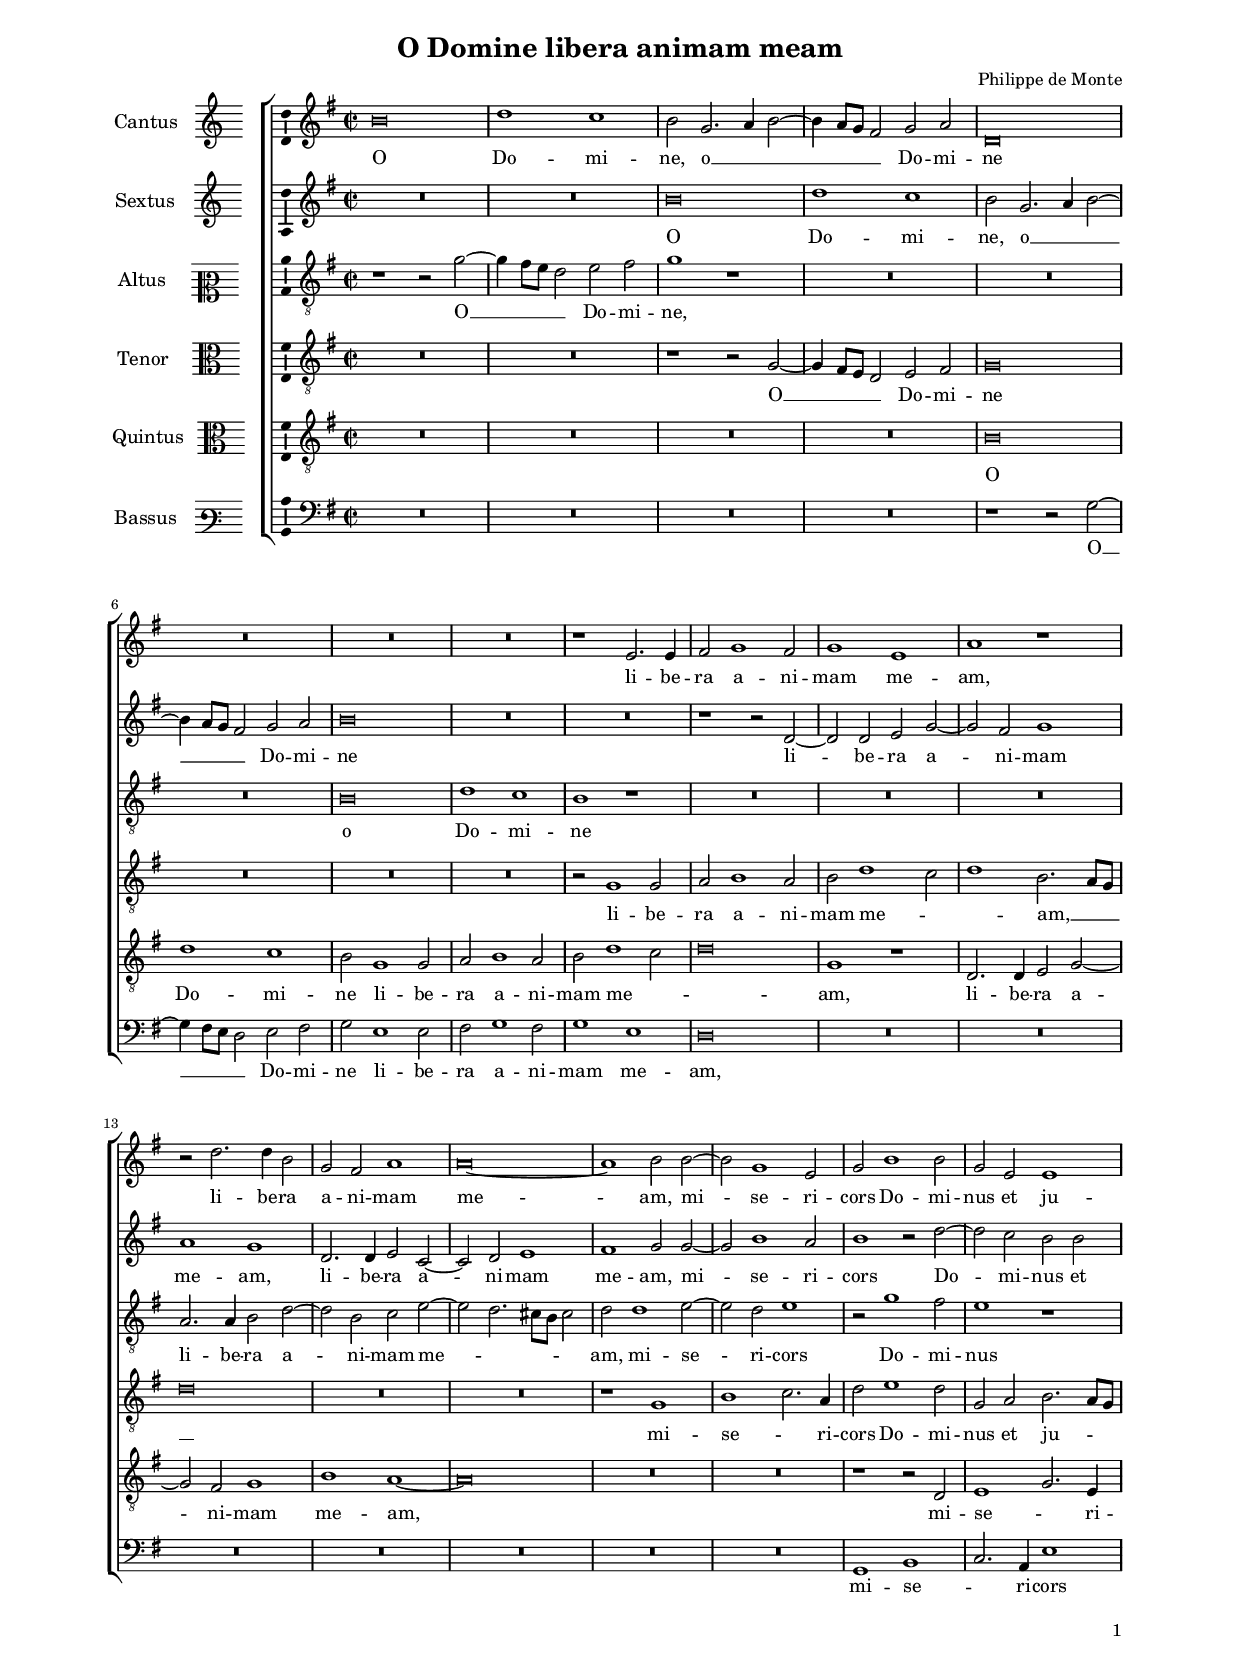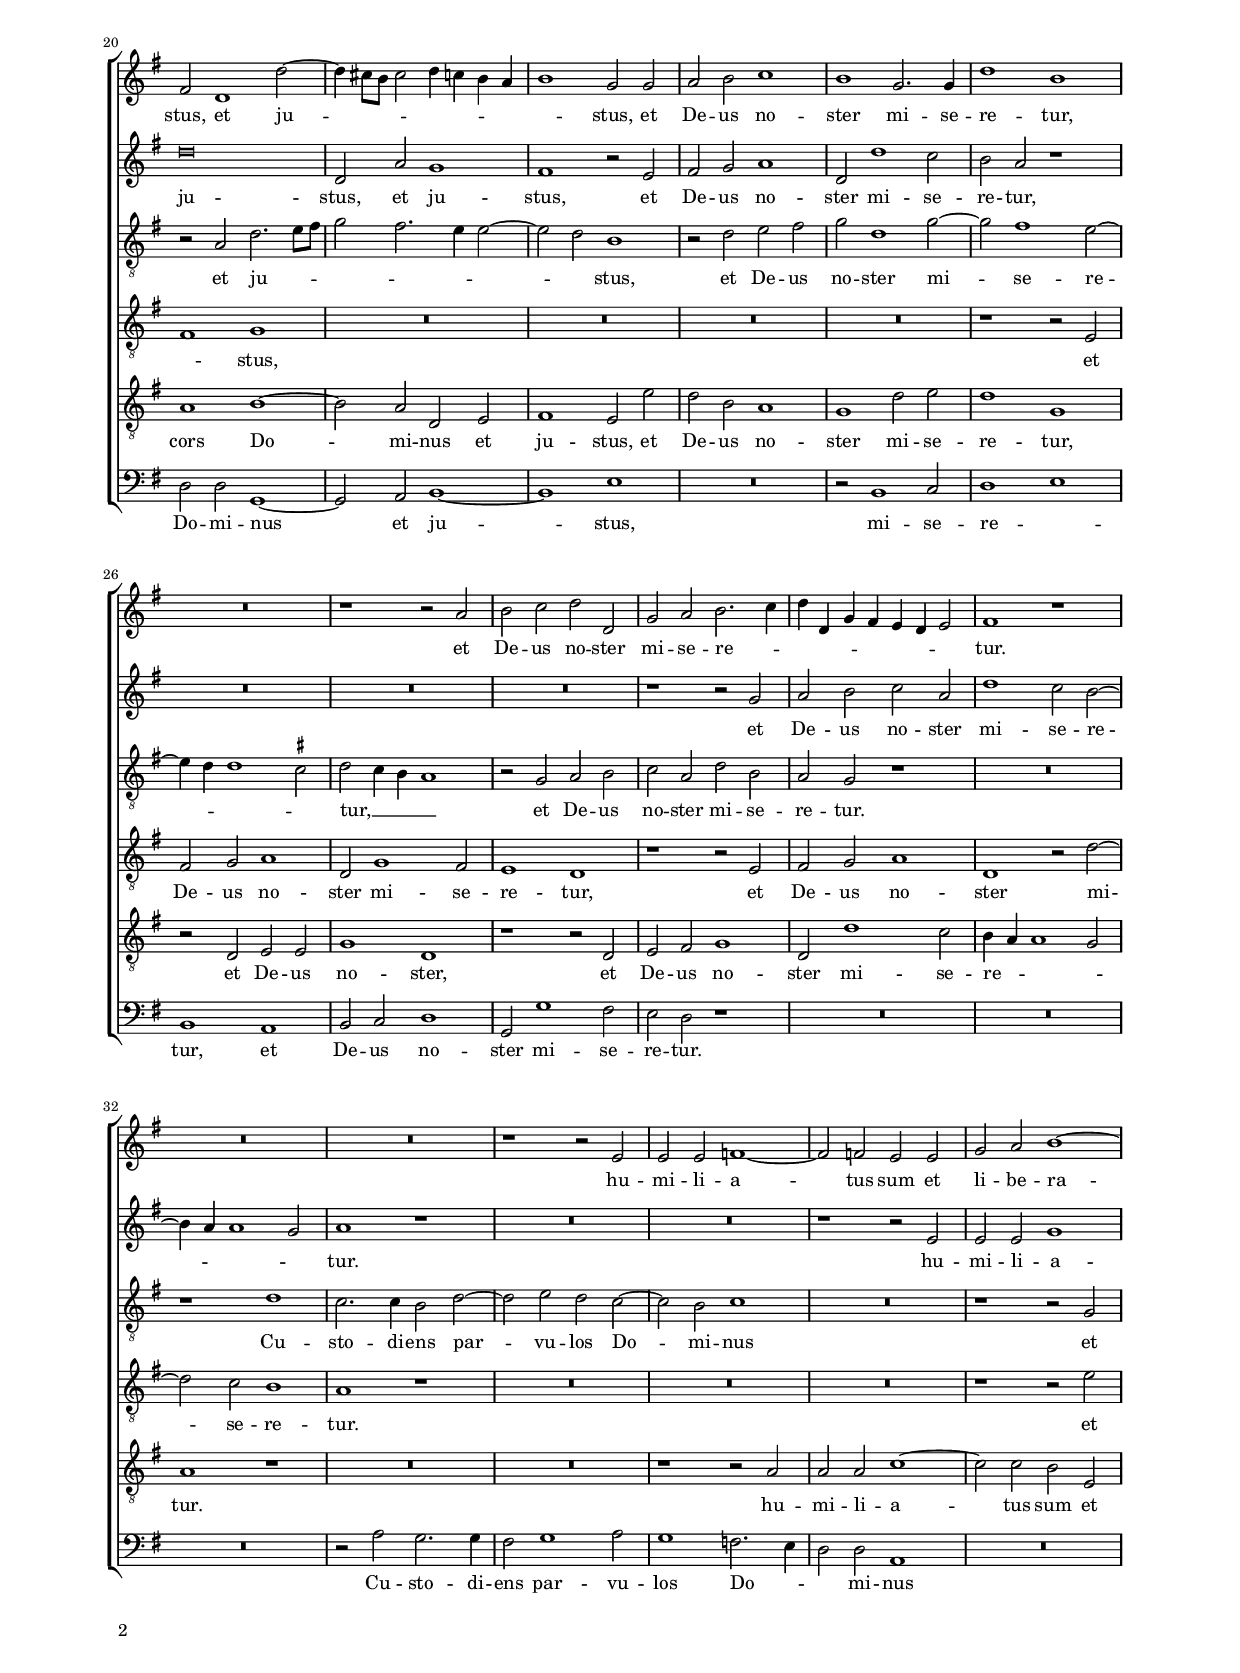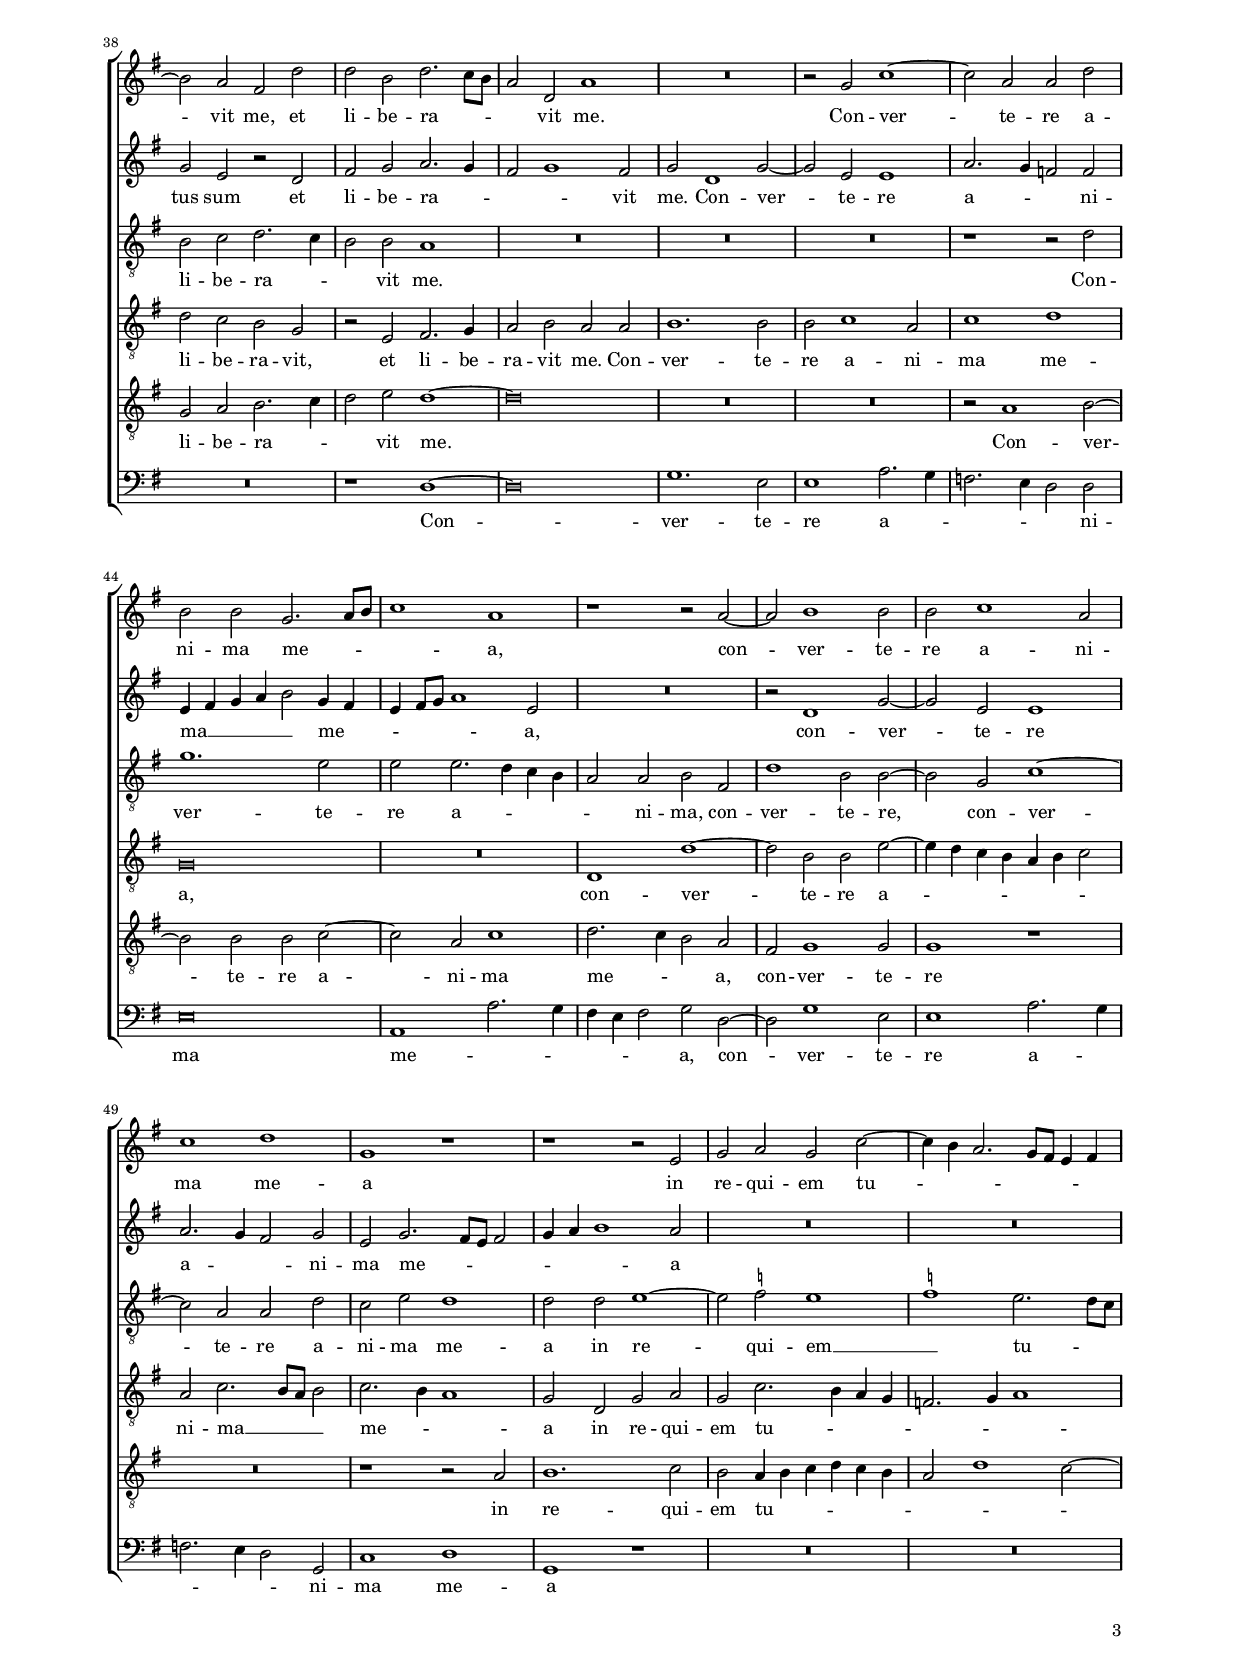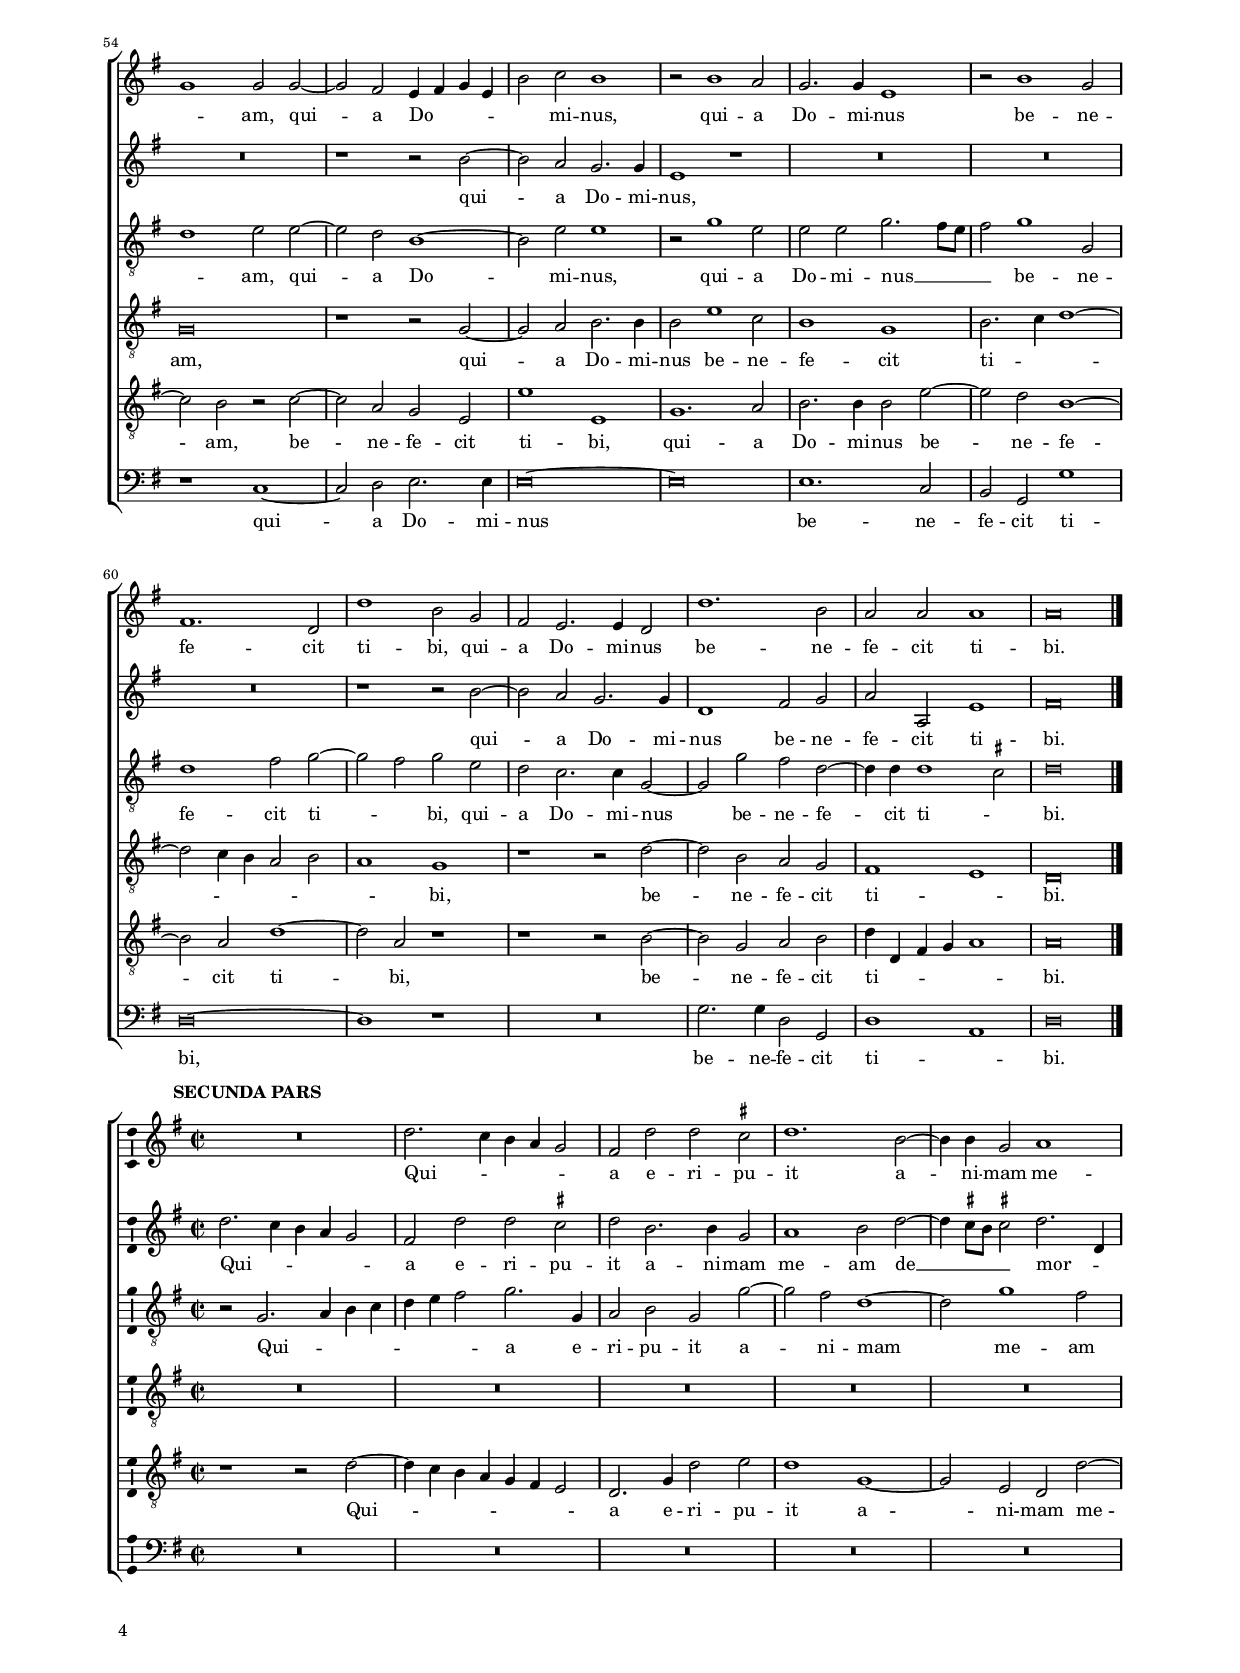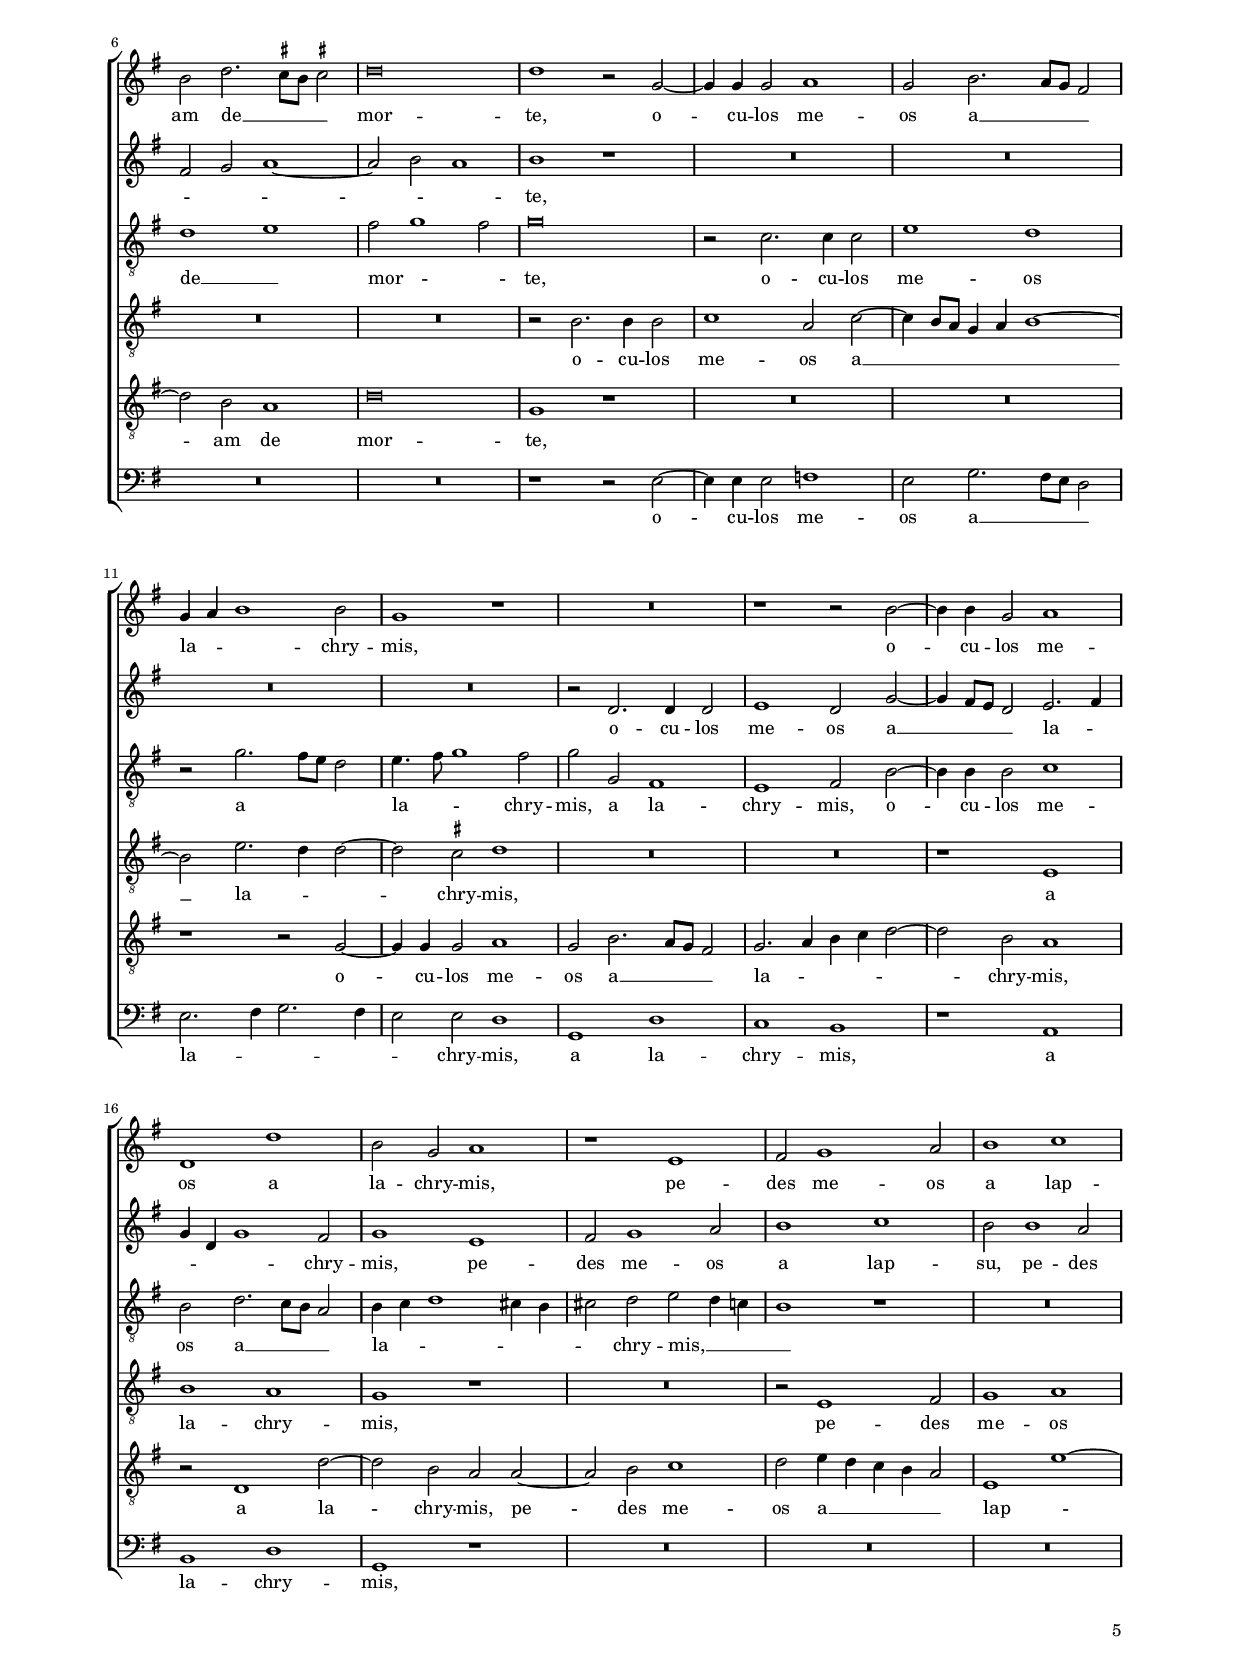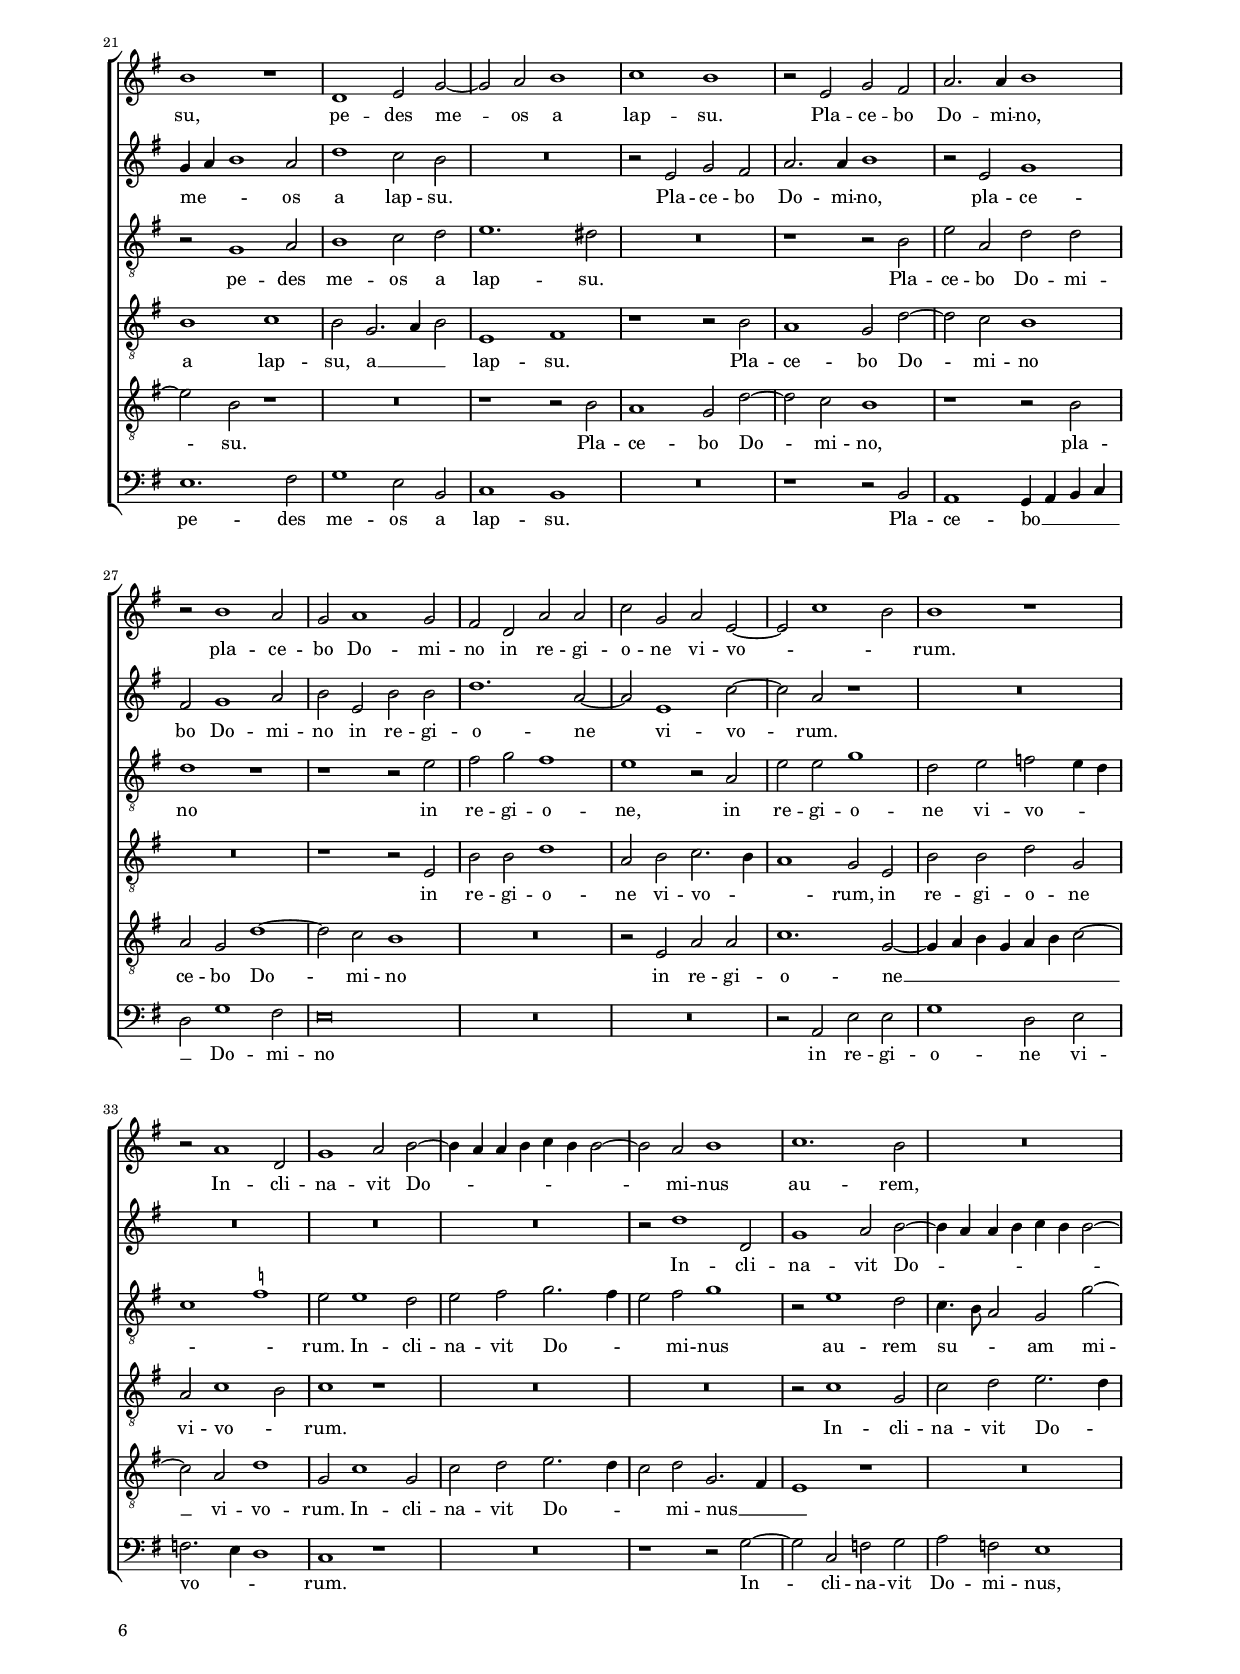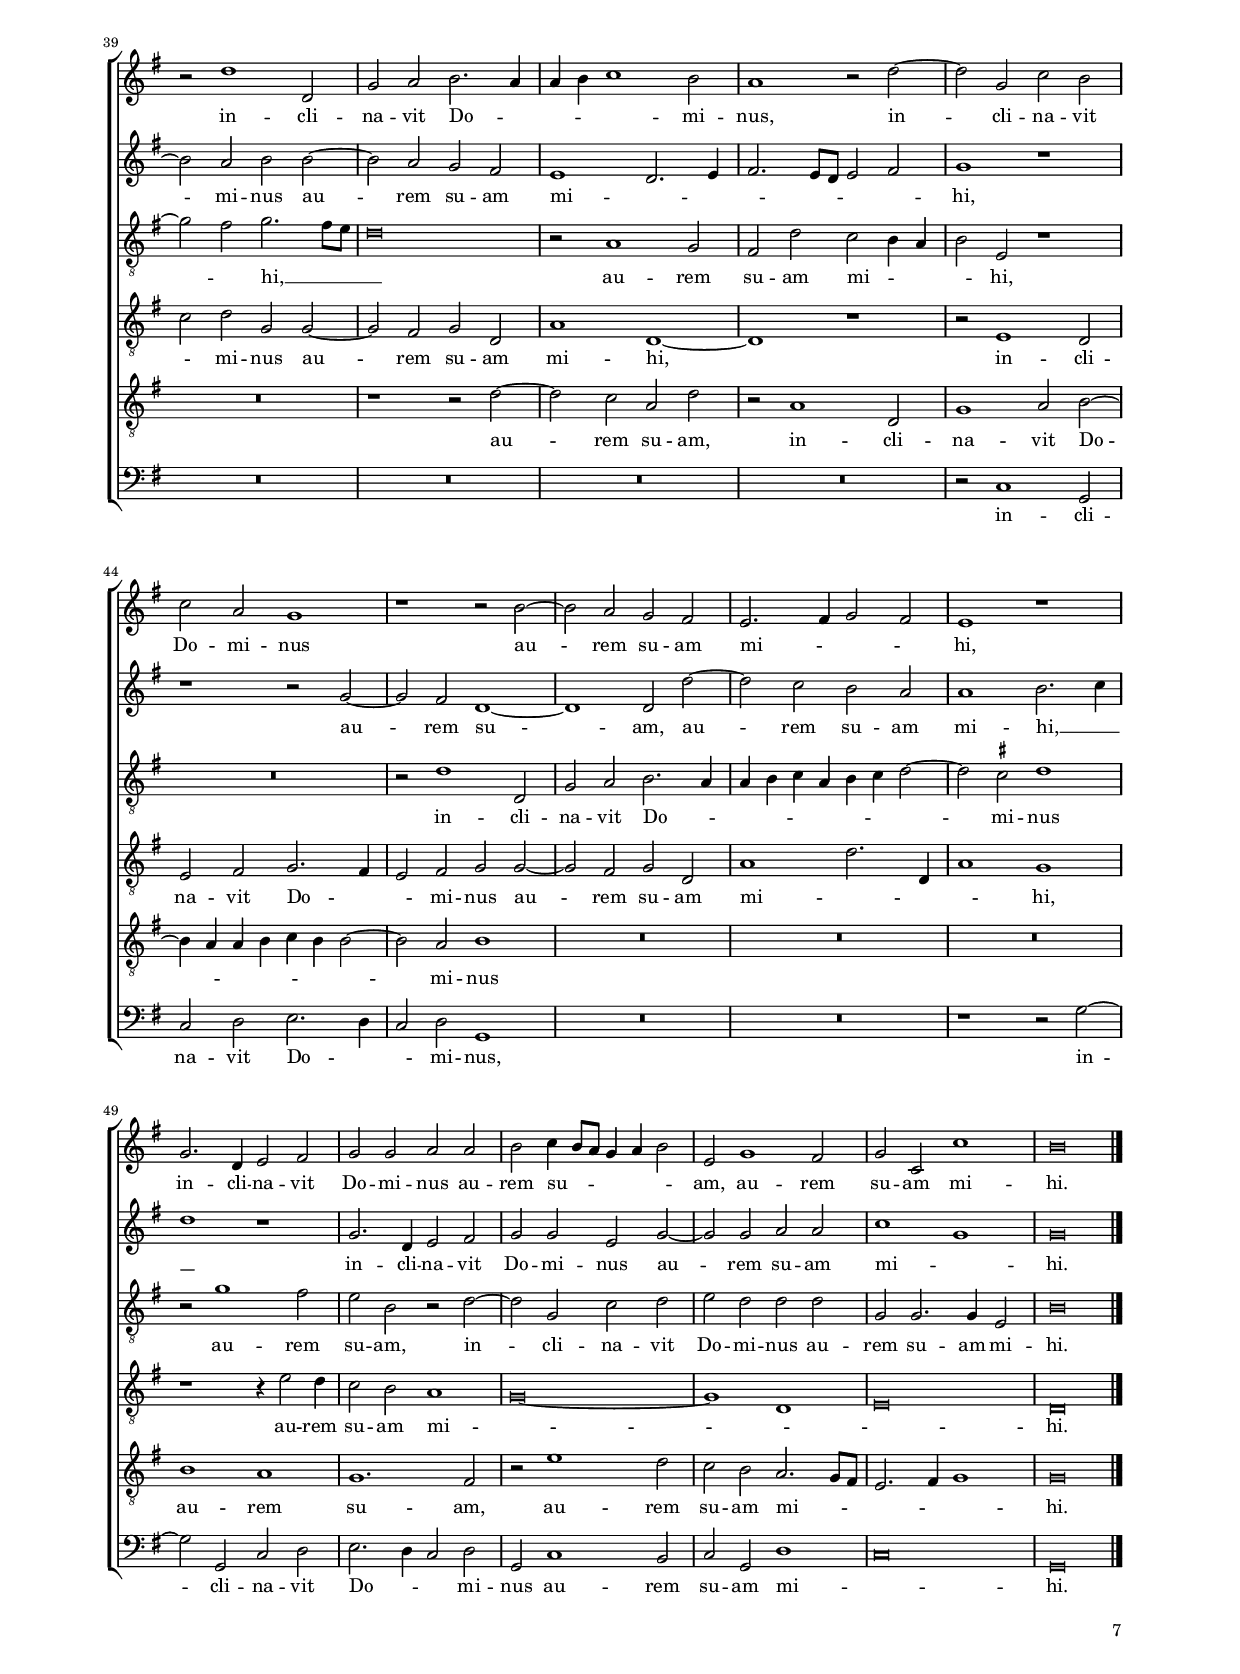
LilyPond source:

\header
{
  title="O Domine libera animam meam"
  composer="Philippe de Monte"
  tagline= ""
}

\version "2.24.0"
\language deutsch
#(set-global-staff-size 15)
% #(set-default-paper-size "letter")
#(ly:set-option 'point-and-click #f)


	ficta = { \once \set suggestAccidentals = ##t }
	
	forget = #(define-music-function (music) (ly:music?) #{
		\accidentalStyle forget
		$music
		\accidentalStyle default
		#})

 

\paper
	{
	top-margin = 1.5 \cm
	bottom-margin = 1 \cm
	left-margin = 2\cm
	right-margin = 2\cm
	ragged-bottom = ##f
	ragged-last-bottom = ##t
	print-page-number = ##f
	score-system-spacing = #'((basic-distance . 17) (minimum-distance . 14) (padding . 5) (strechability . 250))
	system-system-spacing = #'((basic-distance . 17) (minimum-distance . 14) (padding . 5) (strechability . 250))
	oddFooterMarkup=\markup   \fill-line { "" \fromproperty #'page:page-number-string }
	evenFooterMarkup=\markup  \fill-line { \fromproperty #'page:page-number-string "" }
	last-bottom-spacing = #'((basic-distance . 12) (minimum-distance . 7) (padding . 4))
	systems-per-page = 3
%	page-count = 6
%	min-systems-per-page = 3
	}

global = {
	\key c \major
	\time 2/2 \set Score.measureLength = #(ly:make-moment 2/1)
	\set Score.tempoHideNote = ##t
	\tempo 2 = 90
	\skip 1*2*65 \bar "|."
	}


incipitcantus = \markup { \score {
	{
	\set Staff.instrumentName = \markup { \fontsize #1 "Cantus" }
	\key c \major
	\clef violin
	s4 \bar ""
	}
	\layout  {
	raggedright = ##t
	indent = 1.6 \cm
	line-width = 2.4 \cm
	\context { \Staff \remove Time_signature_engraver }
	\override Staff.Clef.Y-extent = #'(0 . 0)
	}} \hspace #1 }


incipitsextus = \markup { \score {
	{
	\set Staff.instrumentName = \markup { \fontsize #1 "Sextus" }
	\key c \major
	\clef violin
	s4 \bar ""
	}
	\layout  {
	raggedright = ##t
	indent = 1.6 \cm
	line-width = 2.4 \cm
	\context { \Staff \remove Time_signature_engraver }
	\override Staff.Clef.Y-extent = #'(0 . 0)
	}} \hspace #1 }
	  
	  
incipitaltus = \markup { \score {
	{
	\set Staff.instrumentName = \markup { \fontsize #1 "Altus" }
	\key c \major
	\clef mezzosoprano
	s4 \bar ""
	}
	\layout  {
	raggedright = ##t
	indent = 1.6 \cm
	line-width = 2.4 \cm
	\context { \Staff \remove Time_signature_engraver }
	\override Staff.Clef.Y-extent = #'(0 . 0)
	}} \hspace #1 }


incipittenor = \markup { \score {
	{
	\set Staff.instrumentName = \markup { \fontsize #1 "Tenor" }
	\key c \major
	\clef alto
	s4 \bar ""
	}
	\layout  {
	raggedright = ##t
	indent = 1.6 \cm
	line-width = 2.4 \cm
	\context { \Staff \remove Time_signature_engraver }
	\override Staff.Clef.Y-extent = #'(0 . 0)
	}} \hspace #1 }
	  
	  
incipitquintus = \markup { \score {
	{
	\set Staff.instrumentName = \markup { \fontsize #1 "Quintus" }
	\key c \major
	\clef alto
	s4 \bar ""
	}
	\layout  {
	raggedright = ##t
	indent = 1.6 \cm
	line-width = 2.4 \cm
	\context { \Staff \remove Time_signature_engraver }
	\override Staff.Clef.Y-extent = #'(0 . 0)
	}} \hspace #1 }
	  
	  
incipitbassus = \markup { \score {
	{
	\set Staff.instrumentName = \markup { \fontsize #1 "Bassus" }
	\key c \major
	\clef varbaritone
	s4 \bar ""
	}
	\layout  {
	raggedright = ##t
	indent = 1.6 \cm
	line-width = 2.4 \cm
	\context { \Staff \remove Time_signature_engraver }
	\override Staff.Clef.Y-extent = #'(0 . 0)
	}} \hspace #1 }


cantus =  \relative c''
	{
	e\breve
	g1 f
	e2 c2. d4 e2~
	e4 d8 c h2 c d
%5
	g,\breve |
	R\breve
	R\breve
	R\breve
	r1 a2. a4
%10
	h2 c1 h2 |
	c1 a
	d1 r
	r2 g2. g4 e2
	c2 h d1
%15
	d\breve~ |
	d1 e2 e~
	e2 c1 a2
	c2 e1 e2
	c2 a a1
%20
	h2 g1 g'2~ |
	g4 fis8 e fis2 g4 f e d
	e1 c2 c
	d2 e f1
	e1 c2. c4
%25
	g'1 e |
	R\breve
	r1 r2 d
	e2 f g g,
	c2 d e2. f4
%30
	g4 g, c h a g a2 |
	h1 r
	R\breve
	R\breve
	r1 r2 a
%35
	a2 a b1~ |
	b2 b a a
	c2 d e1~
	e2 d h g'
	g2 e g2. f8 e
%40
	d2 g, d'1 |
	R\breve
	r2 c f1~
	f2 d d g
	e2 e c2. d8 e
%45
	f1 d |
	r1 r2 d~
	d2 e1 e2
	e2 f1 d2
	f1 g
%50
	c,1 r |
	r1 r2 a
	c2 d c f~
	f4 e d2. c8 h a4 h
	c1 c2 c~
%55
	c2 h a4 h c a |
	e'2 f e1
	r2 e1 d2
	c2. c4 a1
	r2 e'1 c2
%60
	h1. g2 |
	g'1 e2 c
	h2 a2. a4 g2
	g'1. e2
	d2 d d1
%65
	d\breve |
	}


sextus = \relative c''
	{
	R\breve
	R\breve
	e\breve
	g1 f
%5
	e2 c2. d4 e2~ |
	e4 d8 c h2 c d
	e\breve
	R\breve
	R\breve
%10
	r1 r2 g,~ |
	g2 g a c~
	c2 h c1
	d1 c
	g2. g4 a2 f~
%15
	f2 g a1 |
	h1 c2 c~
	c2 e1 d2
	e1 r2 g~
	g2 f e e
%20
	g\breve |
	g,2 d' c1
	h1 r2 a
	h2 c d1
	g,2 g'1 f2
%25
	e2 d r1 |
	R\breve
	R\breve
	R\breve
	r1 r2 c
%30
	d2 e f d |
	g1 f2 e~
	e4 d d1 c2
	d1 r
	R\breve
%35
	R\breve |
	r1 r2 a
	a2 a c1
	c2 a r g
	h2 c d2. c4
%40
	h2 c1 h2 |
	c2 g1 c2~
	c2 a a1
	d2. c4 b2 b
	a4 h c d e2 c4 h
%45
	a4 h8 c d1 a2 |
	R\breve
	r2 g1 c2~
	c2 a a1
	d2. c4 h2 c
%50
	a2 c2. h8 a h2 |
	c4 d e1 d2
	R\breve
	R\breve
	R\breve
%55
	r1 r2 e~ |
	e2 d c2. c4
	a1 r
	R\breve
	R\breve
%60
	R\breve |
	r1 r2 e'~
	e2 d c2. c4
	g1 h2 c
	d2 d, a'1
%65
	h\breve |
	}


altus =  \relative c'
	{
	r1 r2 c'~
	c4 h8 a g2 a h
	c1 r
	R\breve
%5
	R\breve |
	R\breve
	e,\breve
	g1 f
	e1 r
%10
	R\breve |
	R\breve
	R\breve
	d2. d4 e2 g~
	g2 e f a~
%15
	a2 g2. fis8 e fis2 |
	g2 g1 a2~
	a2 g a1
	r2 c1 h2
	a1 r
%20
	r2 d, g2. a8 h |
	c2 h2. a4 a2~
	a2 g e1
	r2 g a h
	c2 g1 c2~
%25
	c2 h1 a2~ |
	a4 g g1 \ficta fis2
	g2 f4 e d1
	r2 c d e
	f2 d g e
%30
	d2 c r1 |
	R\breve
	r1 g'
	f2. f4 e2 g~
	g2 a g f~
%35
	f2 e f1 |
	R\breve
	r1 r2 c
	e2 f g2. f4
	e2 e d1
%40
	R\breve |
	R\breve
	R\breve
	r1 r2 g
	c1. a2
%45
	a2 a2. g4 f e |
	d2 d e h
	g'1 e2 e~
	e2 c f1~
	f2 d d g
%50
	f2 a g1 |
	g2 g a1~
	a2 \ficta b a1
	\ficta b1 a2. g8 f
	g1 a2 a~
%55
	a2 g e1~ |
	e2 a a1
	r2 c1 a2
	a2 a c2. h8 a
	h2 c1 c,2
%60
	g'1 h2 c~ |
	c2 h c a
	g2 f2. f4 c2~
	c2 c' h g~
	g4 g g1 \ficta fis2
%65
	g\breve |
	}


tenor =  \relative c'
	{
	R\breve
	R\breve
	r1 r2 c~
	c4 h8 a g2 a h
%5
	c\breve |
	R\breve
	R\breve
	R\breve
	r2 c1 c2
%10
	d2 e1 d2 |
	e2 g1 f2
	g1 e2. d8 c
	g'\breve
	R\breve
%15
	R\breve |
	r1 c,
	e1 f2. d4
	g2 a1 g2
	c,2 d e2. d8 c
%20
	h1 c |
	R\breve
	R\breve
	R\breve
	R\breve
%25
	r1 r2 a |
	h2 c d1
	g,2 c1 h2
	a1 g
	r1 r2 a
%30
	h2 c d1 |
	g,1 r2 g'~
	g2 f e1
	d1 r
	R\breve
%35
	R\breve |
	R\breve
	r1 r2 a'
	g2 f e c
	r2 a h2. c4
%40
	d2 e d d |
	e1. e2
	e2 f1 d2
	f1 g
	c,\breve
%45
	R\breve |
	g1 g'~
	g2 e e a~
	a4 g f e d e f2
	d2 f2. e8 d e2
%50
	f2. e4 d1 |
	c2 g c d
	c2 f2. e4 d c
	b2. c4 d1
	c\breve
%55
	r1 r2 c~ |
	c2 d e2. e4
	e2 a1 f2
	e1 c
	e2. f4 g1~
%60
	g2 f4 e d2 e |
	d1 c
	r1 r2 g'~
	g2 e d c
	h1 a
%65
	g\breve |
	}


quintus  =  \relative c'
	{
	R\breve
	R\breve
	R\breve
	R\breve
%5
	e\breve |
	g1 f
	e2 c1 c2
	d2 e1 d2
	e2 g1 f2
%10
	g\breve |
	c,1 r
	g2. g4 a2 c~
	c2 h c1
	e1 d~
%15
	d\breve |
	R\breve
	R\breve
	r1 r2 g,
	a1 c2. a4
%20
	d1 e~ |
	e2 d g, a
	h1 a2 a'
	g2 e d1
	c1 g'2 a
%25
	g1 c, |
	r2 g a a
	c1 g
	r1 r2 g
	a2 h c1
%30
	g2 g'1 f2 |
	e4 d d1 c2
	d1 r
	R\breve
	R\breve
%35
	r1 r2 d |
	d2 d f1~
	f2 f e a,
	c2 d e2. f4
	g2 a g1~
%40
	g\breve |
	R\breve
	R\breve
	r2 d1 e2~
	e2 e e f~
%45
	f2 d f1 |
	g2. f4 e2 d
	h2 c1 c2
	c1 r
	R\breve
%50
	r1 r2 d |
	e1. f2
	e2 d4 e f g f e
	d2 g1 f2~
	f2 e r f~
%55
	f2 d c a |
	a'1 a,
	c1. d2
	e2. e4 e2 a~
	a2 g e1~
%60
	e2 d g1~ |
	g2 d r1
	r1 r2 e~
	e2 c d e
	g4 g, h c d1
%65
	d\breve |
	}


bassus  =  \relative c
	{
	R\breve
	R\breve
	R\breve
	R\breve
%5
	r1 r2 c'~ |
	c4 h8 a g2 a h
	c2 a1 a2
	h2 c1 h2
	c1 a
%10
	g\breve |
	R\breve
	R\breve
	R\breve
	R\breve
%15
	R\breve |
	R\breve
	R\breve
	c,1 e
	f2. d4 a'1
%20
	g2 g c,1~ |
	c2 d e1~
	e1 a
	R\breve
	r2 e1 f2
%25
	g1 a |
	e1 d
	e2 f g1
	c,2 c'1 h2
	a2 g r1
%30
	R\breve |
	R\breve
	R\breve
	r2 d' c2. c4
	h2 c1 d2
%35
	c1 b2. a4 |
	g2 g d1
	R\breve
	R\breve
	r1 g~
%40
	g\breve |
	c1. a2
	a1 d2. c4
	b2. a4 g2 g
	a\breve
%45
	d,1 d'2. c4 |
	h4 a h2 c g~
	g2 c1 a2
	a1 d2. c4
	b2. a4 g2 c,
%50
	f1 g |
	c,1 r
	R\breve
	R\breve
	r1 f~
%55
	f2 g a2. a4 |
	a\breve~
	a\breve
	a1. f2
	e2 c c'1
%60
	g\breve~ |
	g1 r
	R\breve
	c2. c4 g2 c,
	g'1 d
%65
	g\breve |
	}


lyricscantus = \lyricmode {
	O Do -- mi -- ne,
	o __ _ _ _ _ _ Do -- mi -- ne
	li -- be -- ra a -- ni -- mam me -- am,
	li -- be -- ra a -- ni -- mam me -- am,
	mi -- se -- ri -- cors Do -- mi -- nus et ju -- stus,
	et ju -- _ _ _ _ _ _ _ _ stus,
	et De -- us no -- ster mi -- se -- re -- tur,
	et De -- us no -- ster mi -- se -- re -- _ _ _ _ _ _ _ _ tur.
	hu -- mi -- li -- a -- tus sum et li -- be -- ra -- vit me,
	et li -- be -- ra -- _ _ _ vit me.
	Con -- ver -- te -- re a -- ni -- ma me -- _ _ _ a,
	con -- ver -- te -- re a -- ni -- ma me -- a
	in re -- qui -- em tu -- _ _ _ _ _ _ _ am,
	qui -- a Do -- _ _ _ _ mi -- nus,
	qui -- a Do -- mi -- nus be -- ne -- fe -- cit ti -- bi,
	qui -- a Do -- mi -- nus be -- ne -- fe -- cit ti -- bi.
	}


lyricssextus = \lyricmode {
	O Do -- mi -- ne,
	o __ _ _ _ _ _ Do -- mi -- ne
	li -- be -- ra a -- ni -- mam me -- am,
	li -- be -- ra a -- ni -- mam me -- am,
	mi -- se -- ri -- cors Do -- mi -- nus et ju -- stus,
	et ju -- stus,
	et De -- us no -- ster mi -- se -- re -- tur,
	et De -- us no -- ster mi -- se -- re -- _ _ _ tur.
	hu -- mi -- li -- a -- tus sum et li -- be -- ra -- _ _ _ vit me.
	Con -- ver -- te -- re a -- _ _ ni -- ma __ _ _ _ _ me -- _ _ _ _ _ a,
	con -- ver -- te -- re a -- _ _ ni -- ma me -- _ _ _ _ _ _ a
	qui -- a Do -- mi -- nus,
	qui -- a Do -- mi -- nus be -- ne -- fe -- cit ti -- bi.
	}
	
	
lyricsaltus = \lyricmode {
	O __ _ _ _ Do -- mi -- ne,
	o Do -- mi -- ne
	li -- be -- ra a -- ni -- mam me -- _ _ _ _ am,
	mi -- se -- ri -- cors Do -- mi -- nus et ju -- _ _ _ _ _ _ _ stus,
	et De -- us no -- ster mi -- se -- re -- _ _ _ tur, __ _ _ _
	et De -- us no -- ster mi -- se -- re -- tur.
	Cu -- sto -- di -- ens par -- vu -- los Do -- mi -- nus
	et li -- be -- ra -- _ _ vit me.
	Con -- ver -- te -- re a -- _ _ _ _ ni -- ma,
	con -- ver -- te -- re,
	con -- ver -- te -- re a -- ni -- ma me -- a
	in re -- qui -- em __ _ tu -- _ _ _ am,
	qui -- a Do -- mi -- nus,
	qui -- a Do -- mi -- nus __ _ _ _ be -- ne -- fe -- cit ti -- _ bi,
	qui -- a Do -- mi -- nus be -- ne -- fe -- cit ti -- _ bi.
	}


lyricstenor = \lyricmode {
	O __ _ _ _ Do -- mi -- ne
	li -- be -- ra a -- ni -- mam me -- _ _ am, __ _ _ _
	mi -- se -- _ ri -- cors Do -- mi -- nus et ju -- _ _ _ stus,
	et De -- us no -- ster mi -- se -- re -- tur,
	et De -- us no -- ster mi -- se -- re -- tur.
	et li -- be -- ra -- vit,
	et li -- be -- ra -- vit me.
	Con -- ver -- te -- re a -- ni -- ma me -- a,
	con -- ver -- te -- re a -- _ _ _ _ _ _ ni -- ma __ _ _ _ me -- _ _ a
	in re -- qui -- em tu -- _ _ _ _ _ _ am,
	qui -- a Do -- mi -- nus be -- ne -- fe -- cit ti -- _ _ _ _ _ _ _ bi,
	be -- ne -- fe -- cit ti -- _ bi.
	}


lyricsquintus = \lyricmode {
	O Do -- mi -- ne
	li -- be -- ra a -- ni -- mam me -- _ _ am,
	li -- be -- ra a -- ni -- mam me -- am,
	mi -- se -- _ ri -- cors Do -- mi -- nus et ju -- stus,
	et De -- us no -- ster mi -- se -- re -- tur,
	et De -- us no -- ster,
	et De -- us no -- ster mi -- se -- re -- _ _ _ tur.
	hu -- mi -- li -- a -- tus sum et li -- be -- ra -- _ _ vit me.
	Con -- ver -- te -- re a -- ni -- ma me -- _ _ a,
	con -- ver -- te -- re
	in re -- qui -- em tu -- _ _ _ _ _ _ _ _ am,
	be -- ne -- fe -- cit ti -- bi,
	qui -- a Do -- mi -- nus be -- ne -- fe -- cit ti -- bi,
	be -- ne -- fe -- cit ti -- _ _ _ _ bi.
	}


lyricsbassus = \lyricmode {
	O __ _ _ _ Do -- mi -- ne
	li -- be -- ra a -- ni -- mam me -- am,
	mi -- se -- _ ri -- cors Do -- mi -- nus et ju -- stus,
	mi -- se -- re -- _ tur,
	et De -- us no -- ster mi -- se -- re -- tur.
	Cu -- sto -- di -- ens par -- vu -- los Do -- _ _ mi -- nus
	Con -- ver -- te -- re a -- _ _ _ _ ni -- ma me -- _ _ _ _ _ a,
	con -- ver -- te -- re a -- _ _ _ _ ni -- ma me -- a
	qui -- a Do -- mi -- nus be -- ne -- fe -- cit ti -- bi,
	be -- ne -- fe -- cit ti -- _ bi.
	}


\score
{  
	\transpose c g, {
	\new ChoirStaff \with { \override StaffGrouper.staff-staff-spacing.basic-distance = #12 }
	<<

	\new Staff << \global
	\new Voice="v1" {
		\set Staff.instrumentName=\incipitcantus
		\set Staff.midiInstrument = "reed organ"
		\clef "violin"
		\cantus }
	\new Lyrics \lyricsto "v1" {\lyricscantus }
	>>


	\new Staff << \global
	\new Voice="v6" {
		\set Staff.instrumentName=\incipitsextus
		\set Staff.midiInstrument = "reed organ"
		\clef "violin" 
		\sextus}
	\new Lyrics \lyricsto "v6" {\lyricssextus }
	>>


	\new Staff << \global
	\new Voice="v2" {
		\set Staff.instrumentName=\incipitaltus
		\set Staff.midiInstrument = "reed organ"
		\clef "G_8" % violin
		\altus}
	\new Lyrics \lyricsto "v2" {\lyricsaltus }
	>>


	\new Staff << \global
	\new Voice="v3" {
		\set Staff.instrumentName=\incipittenor
		\set Staff.midiInstrument = "reed organ"
		\clef "G_8"
		\tenor }
	\new Lyrics \lyricsto "v3" {\lyricstenor }
	>>


	\new Staff << \global
	\new Voice="v5" {
		\set Staff.instrumentName=\incipitquintus
		\set Staff.midiInstrument = "reed organ"
		\clef "G_8"
		\quintus}
	\new Lyrics \lyricsto "v5" {\lyricsquintus }
	>>


	\new Staff << \global
	\new Voice="v4" {
		\set Staff.instrumentName=\incipitbassus
		\set Staff.midiInstrument = "reed organ"
		\clef "bass" 
		\bassus }
	\new Lyrics \lyricsto "v4" {\lyricsbassus}
	>>

	>>
	} % transpose

	\layout
	{
	indent = 2.6 \cm
%	\context { \Lyrics \override VerticalAxisGroup.nonstaff-relatedstaff-spacing.padding = #2 }
%	\context { \Lyrics \override LyricText.font-size = #1 }
  	\context { \Staff \consists "Ambitus_engraver" }
	\context { \Staff \override TimeSignature.break-visibility = #end-of-line-invisible }
	\context { \Score \override BarNumber.padding = #2 }
	\context { \Voice \override NoteHead.style = #'baroque }
	}

\midi
	{
	}

}

%%%%%%%%%%%%%%%%%%%%  SECUNDA PARS   %%%%%%%%%%%%%%%%%%%%


global = {
	\key c \major
	\time 2/2 \set Score.measureLength = #(ly:make-moment 2/1)
	\set Score.tempoHideNote = ##t
	\tempo 2 = 90
	\skip 1*2*54 \bar "|."
	}


cantus =  \relative c''
	{
	R\breve
	g'2. f4 e d c2
	h2 g' g \ficta fis
	g1. e2~
%5
	e4 e c2 d1 |
	e2 g2. \ficta fis8 e \ficta fis!2
	g\breve
	g1 r2 c,~
	c4 c c2 d1
%10
	c2 e2. d8 c h2 |
	c4 d e1 e2
	c1 r
	R\breve
	r1 r2 e~
%15
	e4 e c2 d1 |
	g,1 g'
	e2 c d1
	r1 a
	h2 c1 d2
%20
	e1 f |
	e1 r
	g,1 a2 c~
	c2 d e1
	f1 e
%25
	r2 a, c h |
	d2. d4 e1
	r2 e1 d2
	c2 d1 c2
	h2 g d' d
%30
	f2 c d a~ |
	a2 f'1 e2
	e1 r
	r2 d1 g,2
	c1 d2 e~
%35
	e4 d d e f e e2~ |
	e2 d e1
	f1. e2
	R\breve
	r2 g1 g,2
%40
	c2 d e2. d4 |
	d4 e f1 e2
	d1 r2 g~
	g2 c, f e
	f2 d c1
%45
	r1 r2 e~ |
	e2 d c h
	a2. h4 c2 h
	a1 r
	c2. g4 a2 h
%50
	c2 c d d |
	e2 f4 e8 d c4 d e2
	a,2 c1 h2
	c2 f, f'1
	e\breve |
	}


sextus = \relative c''
	{
	g'2. f4 e d c2
	h2 g' g \ficta fis
	g2 e2. e4 c2
	d1 e2 g~
%5
	g4 \ficta fis8 e \ficta fis!2 g2. g,4 |
	h2 c d1~
	d2 e d1
	e1 r
	R\breve
%10
	R\breve |
	R\breve
	R\breve
	r2 g,2. g4 g2
	a1 g2 c~
%15
	c4 h8 a g2 a2. h4 |
	c4 g c1 h2
	c1 a
	h2 c1 d2
	e1 f
%20
	e2 e1 d2 |
	c4 d e1 d2
	g1 f2 e
	R\breve
	r2 a, c h
%25
	d2. d4 e1 |
	r2 a, c1
	h2 c1 d2
	e2 a, e' e
	g1. d2~
%30
	d2 a1 f'2~  |
	f2 d r1
	R\breve
	R\breve
	R\breve
%35
	R\breve |
	r2 g1 g,2
	c1 d2 e~
	e4 d d e f e e2~
	e2 d e e~
%40
	e2 d c h |
	a1 g2. a4
	h2. a8 g a2 h
	c1 r
	r1 r2 c~
%45
	c2 h g1~ |
	g1 g2 g'~
	g2 f e d
	d1 e2. f4
	g1 r
%50
	c,2. g4 a2 h |
	c2 c a c~
	c2 c d d
	f1 c
	c\breve |
	}


altus =  \relative c'
	{
	r2 c2. d4 e f
	g4 a h2 c2. c,4
	d2 e c c'~
	c2 h g1~
%5
	g2 c1 h2 |
	g1 a
	h2 c1 h2
	c\breve
	r2 f,2. f4 f2
%10
	a1 g |
	r2 c2. h8 a g2
	a4. h8 c1 h2
	c2 c, h1
	a1 h2 e~
%15
	e4 e e2 f1 |
	e2 g2. f8 e d2
	e4 f g1 fis4 e
	fis2 g a g4 f
	e1 r
%20
	R\breve |
	r2 c1 d2
	e1 f2 g
	a1. gis2
	R\breve
%25
	r1 r2 e |
	a2 d, g g
	g1 r
	r1 r2 a
	h2 c h1
%30
	a1 r2 d, |
	a'2 a c1
	g2 a b a4 g
	f1 \ficta b
	a2 a1 g2
%35
	a2 h c2. h4 |
	a2 h c1
	r2 a1 g2
	f4. e8 d2 c c'~
	c2 h c2. h8 a
%40
	g\breve |
	r2 d1 c2
	h2 g' f e4 d
	e2 a, r1
	R\breve
%45
	r2 g'1 g,2 |
	c2 d e2. d4
	d4 e f d e f g2~
	g2 \ficta fis g1
	r2 c1 h2
%50
	a2 e r g~ |
	g2 c, f g
	a2 g g g
	c,2 c2. c4 a2
	e'\breve |
	}


tenor =  \relative c'
	{
	R\breve
	R\breve
	R\breve
	R\breve
%5
	R\breve |
	R\breve
	R\breve
	r2 e2. e4 e2
	f1 d2 f~
%10
	f4 e8 d c4 d e1~ |
	e2 a2. g4 g2~
	g2 \ficta fis g1
	R\breve
	R\breve
%15
	r1 a, |
	e'1 d
	c1 r
	R\breve
	r2 a1 h2
%20
	c1 d |
	e1 f
	e2 c2. d4 e2
	a,1 h
	r1 r2 e
%25
	d1 c2 g'~ |
	g2 f e1
	R\breve
	r1 r2 a,
	e'2 e g1
%30
	d2 e f2. e4 |
	d1 c2 a
	e'2 e g c,
	d2 f1 e2
	f1 r
%35
	R\breve |
	R\breve
	r2 f1 c2
	f2 g a2. g4
	f2 g c, c~
%40
	c2 h c g |
	d'1 g,~
	g1 r
	r2 a1 g2
	a2 h c2. h4
%45
	a2 h c c~ |
	c2 h c g
	d'1 g2. g,4
	d'1 c
	r1 r4 a'2 g4
%50
	f2 e d1 |
	c\breve~
	c1 g
	a\breve
	g\breve |
	}


quintus  =  \relative c'
	{
	r1 r2 g'~
	g4 f e d c h a2
	g2. c4 g'2 a
	g1 c,~
%5
	c2 a g g'~ |
	g2 e d1
	g\breve
	c,1 r
	R\breve
%10
	R\breve |
	r1 r2 c~
	c4 c c2 d1
	c2 e2. d8 c h2
	c2. d4 e f g2~
%15
	g2 e d1 |
	r2 g,1 g'2~
	g2 e d d~
	d2 e f1
	g2 a4 g f e d2
%20
	a1 a'~ |
	a2 e r1
	R\breve
	r1 r2 e
	d1 c2 g'~
%25
	g2 f e1 |
	r1 r2 e
	d2 c g'1~
	g2 f e1
	R\breve
%30
	r2 a, d d |
	f1. c2~
	c4 d e c d e f2~
	f2 d g1
	c,2 f1 c2
%35
	f2 g a2. g4 |
	f2 g c,2. h4
	a1 r
	R\breve
	R\breve
%40
	r1 r2 g'~ |
	g2 f d g
	r2 d1 g,2
	c1 d2 e~
	e4 d d e f e e2~
%45
	e2 d e1 |
	R\breve
	R\breve
	R\breve
	e1 d
%50
	c1. h2 |
	r2 a'1 g2
	f2 e d2. c8 h
	a2. h4 c1
	c\breve |
	}


bassus  =  \relative c
	{
	R\breve
	R\breve
	R\breve
	R\breve
%5
	R\breve |
	R\breve
	R\breve
	r1 r2 a'~
	a4 a a2 b1
%10
	a2 c2. h8 a g2 |
	a2. h4 c2. h4
	a2 a g1
	c,1 g'
	f1 e
%15
	r1 d |
	e1 g
	c,1 r
	R\breve
	R\breve
%20
	R\breve |
	a'1. h2
	c1 a2 e
	f1 e
	R\breve
%25
	r1 r2 e |
	d1 c4 d e f
	g2 c1 h2
	a\breve
	R\breve
%30
	R\breve |
	r2 d, a' a
	c1 g2 a
	b2. a4 g1
	f1 r
%35
	R\breve |
	r1 r2 c'~
	c2 f, b c
	d2 b a1
	R\breve
%40
	R\breve |
	R\breve
	R\breve
	r2 f1 c2
	f2 g a2. g4
%45
	f2 g c,1 |
	R\breve
	R\breve
	r1 r2 c'~
	c2 c, f g
%50
	a2. g4 f2 g |
	c,2 f1 e2
	f2 c g'1
	f\breve
	c\breve |
	}


lyricscantus = \lyricmode {
	Qui -- _ _ _ _ a e -- ri -- pu -- it a -- ni -- mam me -- am de __ _ _ _ mor -- te,
	o -- cu -- los me -- os a __ _ _ _ la -- _ _ chry -- mis,
	o -- cu -- los me -- os a la -- chry -- mis,
	pe -- des me -- os a lap -- su,
	pe -- des me -- os a lap -- su.
	Pla -- ce -- bo Do -- mi -- no,
	pla -- ce -- bo Do -- mi -- no in re -- gi -- o -- ne vi -- vo -- _ _ rum.
	In -- cli -- na -- vit Do -- _ _ _ _ _ _ mi -- nus au -- rem,
	in -- cli -- na -- vit Do -- _ _ _ _ mi -- nus,
	in -- cli -- na -- vit Do -- mi -- nus au -- rem su -- am mi -- _ _ _ hi,
	in -- cli -- na -- vit Do -- mi -- nus au -- rem su -- _ _ _ _ _ am,
	au -- rem su -- am mi -- hi.
	}


lyricssextus = \lyricmode {
	Qui -- _ _ _ _ a e -- ri -- pu -- it a -- ni -- mam me -- am de __ _ _ _ mor -- _ _ _ _ _ _ te,
	o -- cu -- los me -- os a __ _ _ _ la -- _ _ _ _ chry -- mis,
	pe -- des me -- os a lap -- su,
	pe -- des me -- _ _ os a lap -- su.
	Pla -- ce -- bo Do -- mi -- no,
	pla -- ce -- bo Do -- mi -- no in re -- gi -- o -- ne vi -- vo -- rum.
	In -- cli -- na -- vit Do -- _ _ _ _ _ _ mi -- nus au -- rem su -- am mi -- _ _ _ _ _ _ _ hi,
	au -- rem su -- am,
	au -- rem su -- am mi -- hi, __ _ _
	in -- cli -- na -- vit Do -- mi -- nus au -- rem su -- am mi -- _ hi.
	}


lyricsaltus = \lyricmode {
	Qui -- _ _ _ _ _ _ a e -- ri -- pu -- it a -- ni -- mam me -- am de __ _ mor -- _ _ te,
	o -- cu -- los me -- os a _ _ _ la -- _ _ chry -- mis,
	a la -- chry -- mis,
	o -- cu -- los me -- os a __ _ _ _ la -- _ _ _ _ _ chry -- mis, __ _ _ _
	pe -- des me -- os a lap -- su.
	Pla -- ce -- bo Do -- mi -- no in re -- gi -- o -- ne,
	in re -- gi -- o -- ne vi -- vo -- _ _ _ _ rum.
	In -- cli -- na -- vit Do -- _ _ mi -- nus au -- rem su -- _ _ am mi -- _ hi, __ _ _ _
	au -- rem su -- am mi -- _ _ _ hi,
	in -- cli -- na -- vit Do -- _ _ _ _ _ _ _ _ mi -- nus au -- rem su -- am,
	in -- cli -- na -- vit Do -- mi -- nus au -- rem su -- am mi -- hi.
	}


lyricstenor = \lyricmode {
	o -- cu -- los me -- os a __ _ _ _ _ _ la -- _ _ chry -- mis,
	a la -- chry -- mis,
	pe -- des me -- os a lap -- su,
	a __ _ _ lap -- su.
	Pla -- ce -- bo Do -- mi -- no in re -- gi -- o -- ne vi -- vo -- _ _ rum,
	in re -- gi -- o -- ne vi -- vo -- _ rum.
	In -- cli -- na -- vit Do -- _ _ mi -- nus au -- rem su -- am mi -- hi,
	in -- cli -- na -- vit Do -- _ _ mi -- nus au -- rem su -- am mi -- _ _ _ hi,
	au -- rem su -- am mi -- _ _ _ hi.
	}


lyricsquintus = \lyricmode {
	Qui -- _ _ _ _ _ _ a e -- ri -- pu -- it a -- ni -- mam me -- am de mor -- te,
	o -- cu -- los me -- os a __ _ _ _ la -- _ _ _ _ chry -- mis,
	a la -- chry -- mis,
	pe -- des me -- os a __ _ _ _ _ lap -- _ su.
	Pla -- ce -- bo Do -- mi -- no,
	pla -- ce -- bo Do -- mi -- no in re -- gi -- o -- ne __ _ _ _ _ _ _ vi -- vo -- rum.
	In -- cli -- na -- vit Do -- _ _ mi -- nus __ _ _ au -- rem su -- am,
	in -- cli -- na -- vit Do -- _ _ _ _ _ _ mi -- nus au -- rem su -- am,
	au -- rem su -- am mi -- _ _ _ _ _ hi.
	}


lyricsbassus = \lyricmode {
	o -- cu -- los me -- os a __ _ _ _ la -- _ _ _ _ chry -- mis,
	a la -- chry -- mis,
	a la -- chry -- mis,
	pe -- des me -- os a lap -- su.
	Pla -- ce -- bo __ _ _ _ _ Do -- mi -- no in re -- gi -- o -- ne vi -- vo -- _ _ rum.
	In -- cli -- na -- vit Do -- mi -- nus,
	in -- cli -- na -- vit Do -- _ _ mi -- nus,
	in -- cli -- na -- vit Do -- _ _ mi -- nus au -- rem su -- am mi -- _ hi.
	}


\score
{  
	\transpose c g, {
	\new ChoirStaff \with { \override StaffGrouper.staff-staff-spacing.basic-distance = #12 }
	<<

	\new Staff <<\global
	\new Voice="v1" {
	  %\set Staff.instrumentName="Cantus"
		\set Staff.midiInstrument = "reed organ"
		\clef "violin"
		\cantus }
	\new Lyrics \lyricsto "v1" {\lyricscantus }
	>>


	\new Staff << \global
	\new Voice="v6" {
	  %\set Staff.instrumentName="Sextus"
		\set Staff.midiInstrument = "reed organ"
		\clef "violin" 
		\sextus}
	\new Lyrics \lyricsto "v6" {\lyricssextus }
	>>


	\new Staff << \global
	\new Voice="v2" {
	  %\set Staff.instrumentName="Altus"
		\set Staff.midiInstrument = "reed organ"
		\clef "G_8" % violin
		\altus}
	\new Lyrics \lyricsto "v2" {\lyricsaltus }
	>>


	\new Staff <<\global
	\new Voice="v3" {
	  %\set Staff.instrumentName="Tenor"
		\set Staff.midiInstrument = "reed organ"
		\clef "G_8"
		\tenor }
	\new Lyrics \lyricsto "v3" {\lyricstenor }
	>>


	\new Staff << \global
	\new Voice="v5" {
	  %\set Staff.instrumentName="Quintus"
		\set Staff.midiInstrument = "reed organ"
		\clef "G_8"
		\quintus}
	\new Lyrics \lyricsto "v5" {\lyricsquintus }
	>>


	\new Staff <<\global
	\new Voice="v4" {
	  %\set Staff.instrumentName="Bassus"
		\set Staff.midiInstrument = "reed organ"
		\clef "bass" 
		\bassus }
	\new Lyrics \lyricsto "v4" {\lyricsbassus}
	>>

	>>
	} % transpose

	\layout
	{
	indent = 0 \cm
%	\context { \Lyrics \override VerticalAxisGroup.nonstaff-relatedstaff-spacing.padding = #2 }
%	\context { \Lyrics \override LyricText.font-size = #1 }
	\context { \Staff \consists "Ambitus_engraver" }
	\context { \Staff \override TimeSignature.break-visibility = #end-of-line-invisible }
	\context { \Score \override BarNumber.padding = #2 }
	\context { \Voice \override NoteHead.style = #'baroque }
	}

	\header { piece = \markup { \raise #2 \hspace # 7 \bold "SECUNDA PARS"} }
		
\midi
	{
	}

}

% EOF
